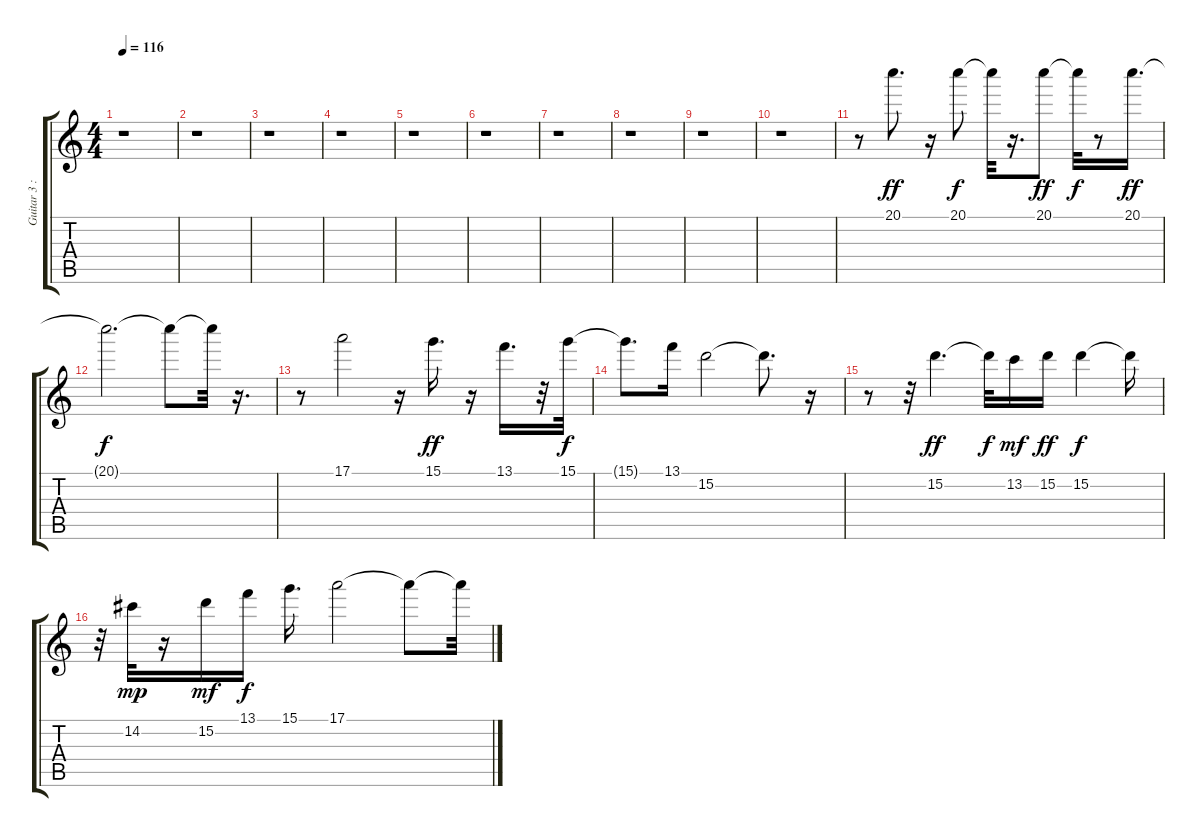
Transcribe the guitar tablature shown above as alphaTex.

\track ("Guitar 3 : Lead" "Guitar 3 :") {instrument overdrivenguitar}
\staff {score tabs}
\tuning (E4 B3 G3 D3 A2 E2) {hide}
\ts (4 4)
\tempo 116
\clef g2
\ks c
r.1{dy ff} |
r.1 |
r.1 |
r.1 |
r.1 |
r.1 |
r.1 |
r.1 |
r.1 |
r.1 |
r.8 20.1.8{d} r.16 20.1.8{dy f} 20.1{t}.32 r.16{d} 20.1.8{dy ff} 20.1{t}.32{dy f} r.8 20.1.16{d dy ff} |
20.1{t}.2{d dy f} 20.1{t}.8 20.1{t}.32 r.16{d} |
r.8 17.1.2 r.16 15.1.16{d dy ff} r.16 13.1.16{d} r.32 15.1.32{dy f} |
15.1{t}.8{d} 13.1.16 15.2.2 15.2{t}.8{d} r.16 |
r.8 r.32 15.2.4{d dy ff} 15.2{t}.32{dy f} 13.2.16{dy mf} 15.2.16{dy ff} 15.2.4{dy f} 15.2{t}.16 |
r.32 14.2.32{dy mp} r.16 15.2.16{dy mf} 13.1.16{dy f} 15.1.16{d} 17.1.2 17.1{t}.8 17.1{t}.32
